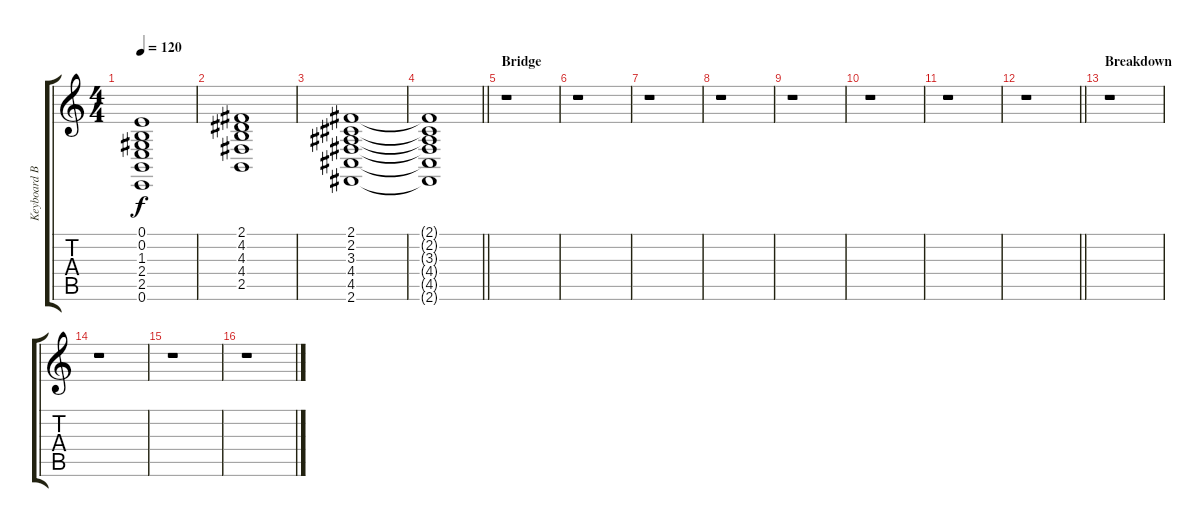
\track ("Keyboard Backing" "Keyboard B") {instrument stringensemble1}
\staff {score tabs}
\tuning (E4 B3 G3 D3 A2 E2) {hide}
\ts (4 4)
\tempo 120
\clef g2
\ks c
(0.1 0.2 1.3 2.4 2.5 0.6).1{dy f} |
(2.1 4.2 4.3 4.4 2.5).1 |
(2.1 2.2 3.3 4.4 4.5 2.6).1 |
\barLineRight lightlight
(2.1{t} 2.2{t} 3.3{t} 4.4{t} 4.5{t} 2.6{t}).1 |
\section ("" "Bridge")
r.1 |
r.1 |
r.1 |
r.1 |
r.1 |
r.1 |
r.1 |
\barLineRight lightlight
r.1 |
\section ("" "Breakdown")
r.1 |
r.1 |
r.1 |
r.1
